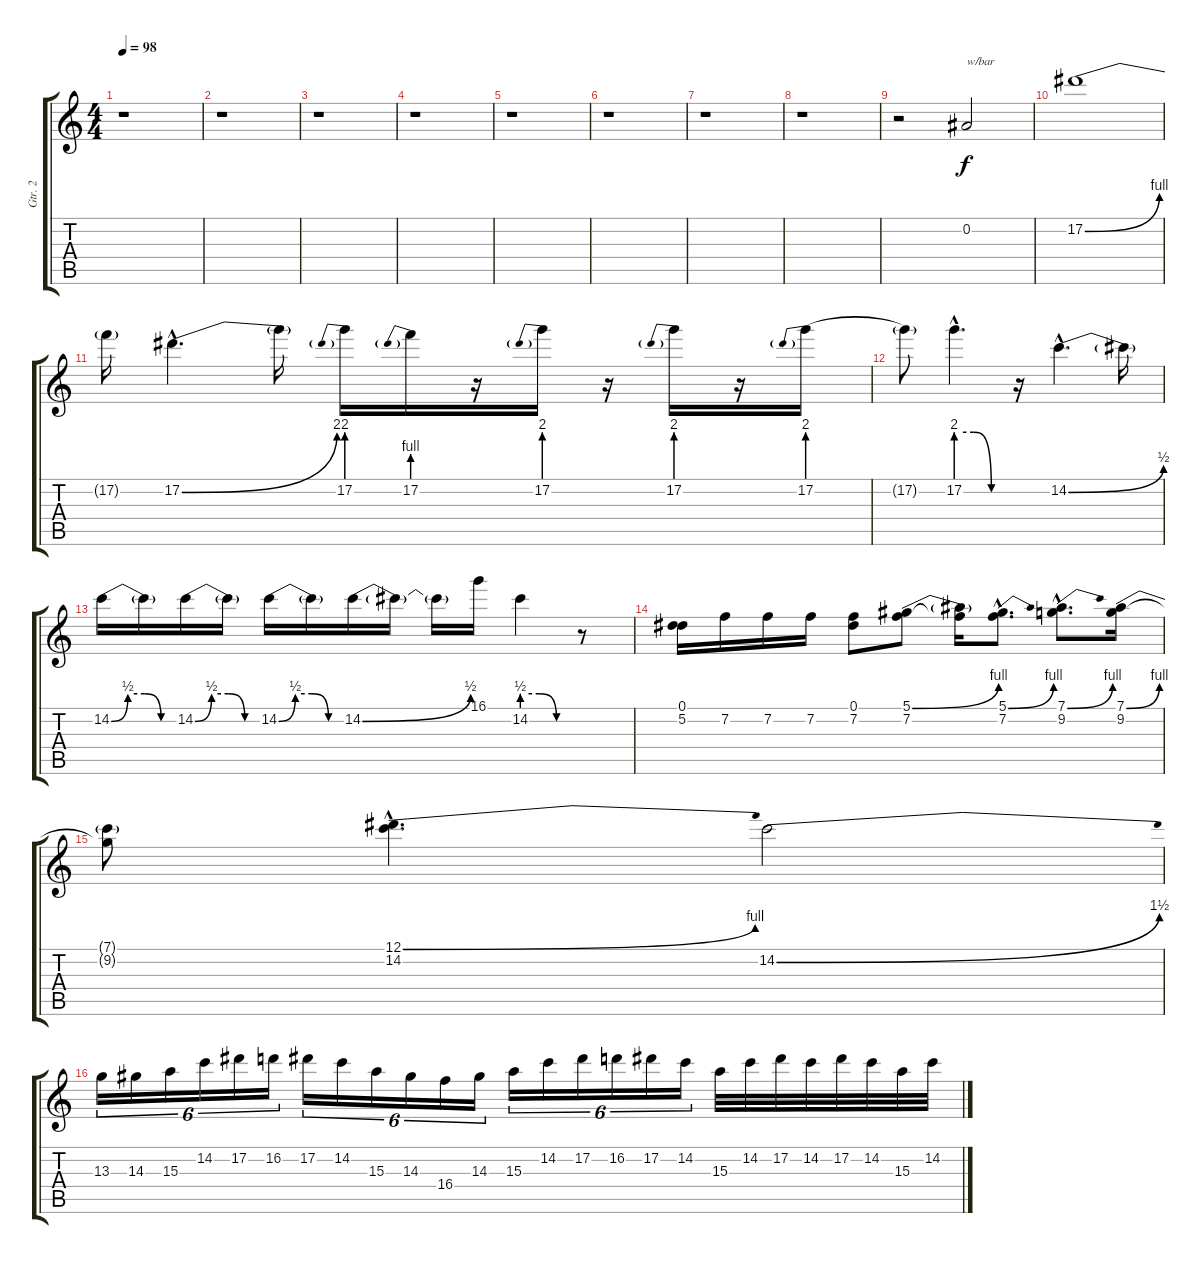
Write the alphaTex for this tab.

\track ("Gtr. 2" "Gtr. 2") {instrument distortionguitar}
\staff {score tabs}
\tuning (Eb4 Bb3 Gb3 Db3 Ab2 Eb2) {hide}
\ts (4 4)
\tempo 98
\clef g2
\ks c
r.1{dy f} |
r.1 |
r.1 |
r.1 |
r.1 |
r.1 |
r.1 |
r.1 |
r.2{volume 16} 0.2.2{txt "w/bar"} |
17.2{be (bend 0 0 60 4)}.1 |
17.2{t}.16 17.2{be (bend 0 0 60 8) hac}.4{d} 17.2{t}.16 17.2{be (prebend 0 8 60 8)}.16 17.2{be (prebend 0 4 60 4)}.16 r.16 17.2{be (prebend 0 8 60 8)}.16 r.16 17.2{be (prebend 0 8 60 8)}.16 r.16 17.2{be (prebend 0 8 60 8)}.16 |
17.2{t}.8 17.2{be (custom 0 8 20 8 40 0 60 0) hac}.4{d} r.16 14.2{be (bend 0 0 60 2) hac}.4{d} 14.2{t}.16 |
14.2{be (custom 0 0 15 2 30 2 45 0 60 0)}.16 14.2{t}.16 14.2{be (custom 0 0 15 2 30 2 45 0 60 0)}.16 14.2{t}.16 14.2{be (custom 0 0 15 2 30 2 45 0 60 0)}.16 14.2{t}.16 14.2{be (bend 0 0 60 2)}.16 14.2{t}.16 14.2{t}.16 16.1.16 14.2{be (custom 0 2 20 2 40 0 60 0)}.4 r.8 |
(0.1 5.2).16 7.2.16 7.2.16 7.2.16 (0.1 7.2).8 (5.1{be (bend 0 0 60 4)} 7.2).8 (5.1{t} 7.2{t}).16 (5.1{be (bend 0 0 60 4) hac} 7.2{hac}).8{d} (7.1{be (bend 0 0 60 4) hac} 9.2{hac}).8{d} (7.1{be (bend 0 0 60 4)} 9.2).16 |
(7.1{t} 9.2{t}).8 (12.1{be (bend 0 0 60 4) hac} 14.2{hac}).4{d} 14.2{be (bend 0 0 60 6)}.2 |
13.3.16{tu (6 4)} 14.3.16{tu (6 4)} 15.3.16{tu (6 4)} 14.2.16{tu (6 4)} 17.2.16{tu (6 4)} 16.2.16{tu (6 4)} 17.2.16{tu (6 4)} 14.2.16{tu (6 4)} 15.3.16{tu (6 4)} 14.3.16{tu (6 4)} 16.4.16{tu (6 4)} 14.3.16{tu (6 4)} 15.3.16{tu (6 4)} 14.2.16{tu (6 4)} 17.2.16{tu (6 4)} 16.2.16{tu (6 4)} 17.2.16{tu (6 4)} 14.2.16{tu (6 4)} 15.3.32 14.2.32 17.2.32 14.2.32 17.2.32 14.2.32 15.3.32 14.2.32
